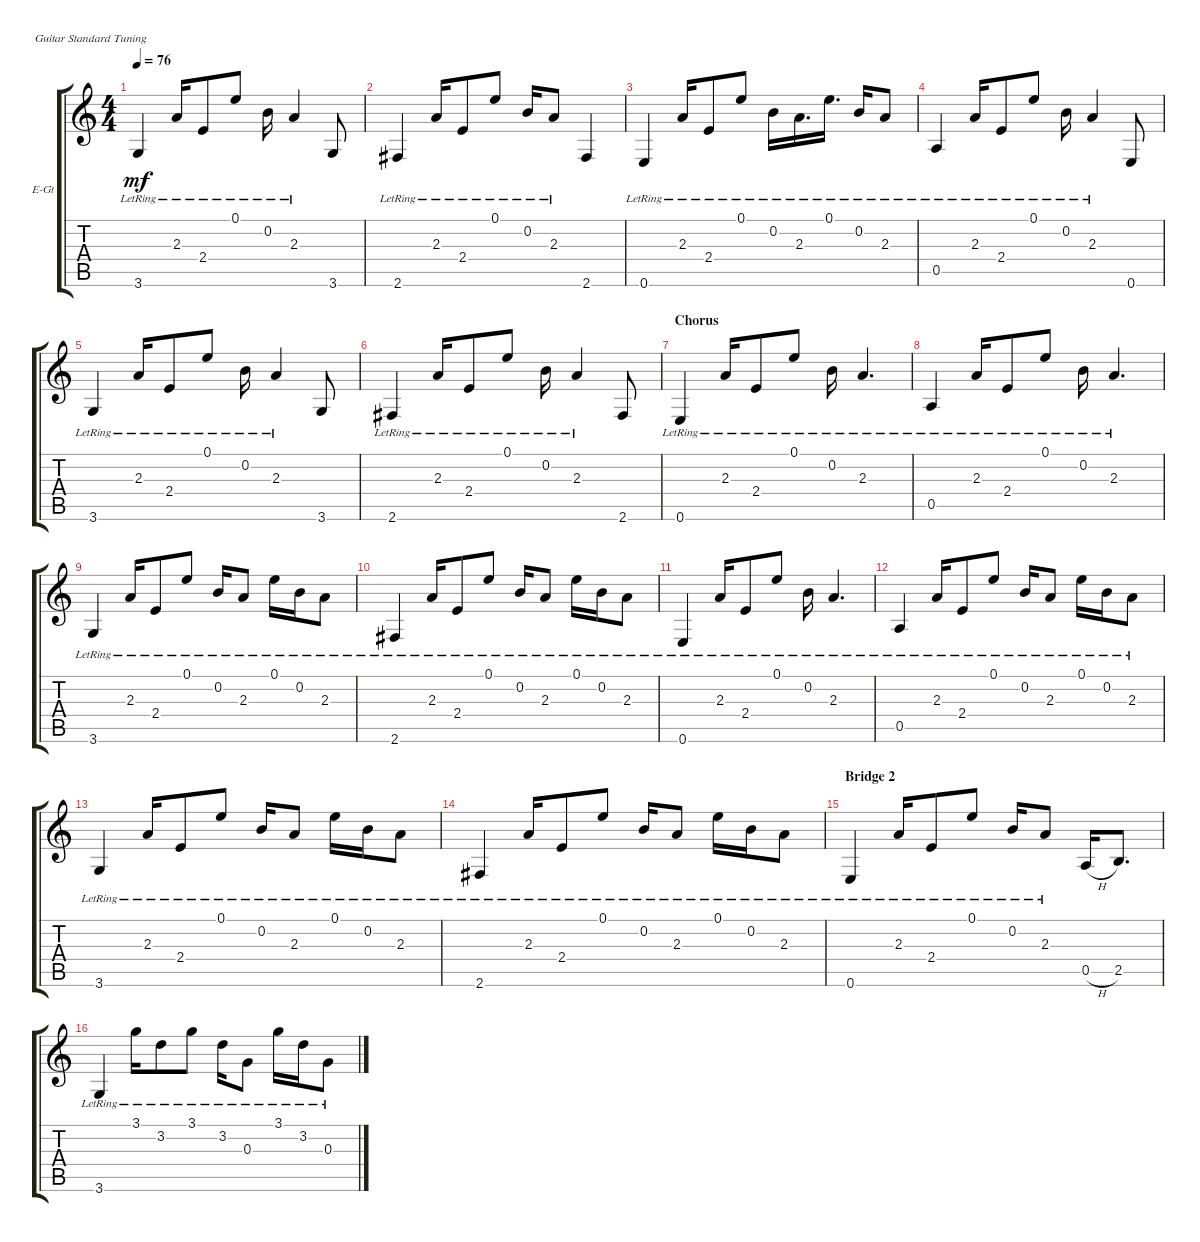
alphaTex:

\bracketExtendMode groupsimilarinstruments
\firstSystemTrackNameOrientation horizontal
\otherSystemsTrackNameOrientation horizontal
\track ("Clean Rhythm Guitar" "E-Gt") {instrument electricguitarjazz}
\staff {score tabs}
\tuning (E4 B3 G3 D3 A2 E2)
\ts (4 4)
\tempo 76
\clef g2
\ks c
3.6{lr}.4{dy mf} 2.3{lr}.16 2.4{lr}.8 0.1{lr}.8 0.2{lr}.16 2.3{lr}.4 3.6.8 |
2.6{lr}.4 2.3{lr}.16 2.4{lr}.8 0.1{lr}.8 0.2{lr}.16 2.3{lr}.8 2.6.4 |
0.6{lr}.4 2.3{lr}.16 2.4{lr}.8 0.1{lr}.8 0.2{lr}.16 2.3{lr}.16{d} 0.1{lr}.16{d} 0.2{lr}.16 2.3{lr}.8 |
0.5{lr}.4 2.3{lr}.16 2.4{lr}.8 0.1{lr}.8 0.2{lr}.16 2.3{lr}.4 0.6.8 |
3.6{lr}.4 2.3{lr}.16 2.4{lr}.8 0.1{lr}.8 0.2{lr}.16 2.3{lr}.4 3.6.8 |
2.6{lr}.4 2.3{lr}.16 2.4{lr}.8 0.1{lr}.8 0.2{lr}.16 2.3{lr}.4 2.6.8 |
\section ("" "Chorus")
0.6{lr}.4 2.3{lr}.16 2.4{lr}.8 0.1{lr}.8 0.2{lr}.16 2.3{lr}.4{d} |
0.5{lr}.4 2.3{lr}.16 2.4{lr}.8 0.1{lr}.8 0.2{lr}.16 2.3{lr}.4{d} |
3.6{lr}.4 2.3{lr}.16 2.4{lr}.8 0.1{lr}.8 0.2{lr}.16 2.3{lr}.8 0.1{lr}.16 0.2{lr}.16 2.3{lr}.8 |
2.6{lr}.4 2.3{lr}.16 2.4{lr}.8 0.1{lr}.8 0.2{lr}.16 2.3{lr}.8 0.1{lr}.16 0.2{lr}.16 2.3{lr}.8 |
0.6{lr}.4 2.3{lr}.16 2.4{lr}.8 0.1{lr}.8 0.2{lr}.16 2.3{lr}.4{d} |
0.5{lr}.4 2.3{lr}.16 2.4{lr}.8 0.1{lr}.8 0.2{lr}.16 2.3{lr}.8 0.1{lr}.16 0.2{lr}.16 2.3{lr}.8 |
3.6{lr}.4 2.3{lr}.16 2.4{lr}.8 0.1{lr}.8 0.2{lr}.16 2.3{lr}.8 0.1{lr}.16 0.2{lr}.16 2.3{lr}.8 |
2.6{lr}.4 2.3{lr}.16 2.4{lr}.8 0.1{lr}.8 0.2{lr}.16 2.3{lr}.8 0.1{lr}.16 0.2{lr}.16 2.3{lr}.8 |
\section ("" "Bridge 2")
0.6{lr}.4 2.3{lr}.16 2.4{lr}.8 0.1{lr}.8 0.2{lr}.16 2.3{lr}.8 0.5{h}.16 2.5.8{d} |
3.6{lr}.4 3.1{lr}.16 3.2{lr}.8 3.1{lr}.8 3.2{lr}.16 0.3{lr}.8 3.1{lr}.16 3.2{lr}.16 0.3{lr}.8
